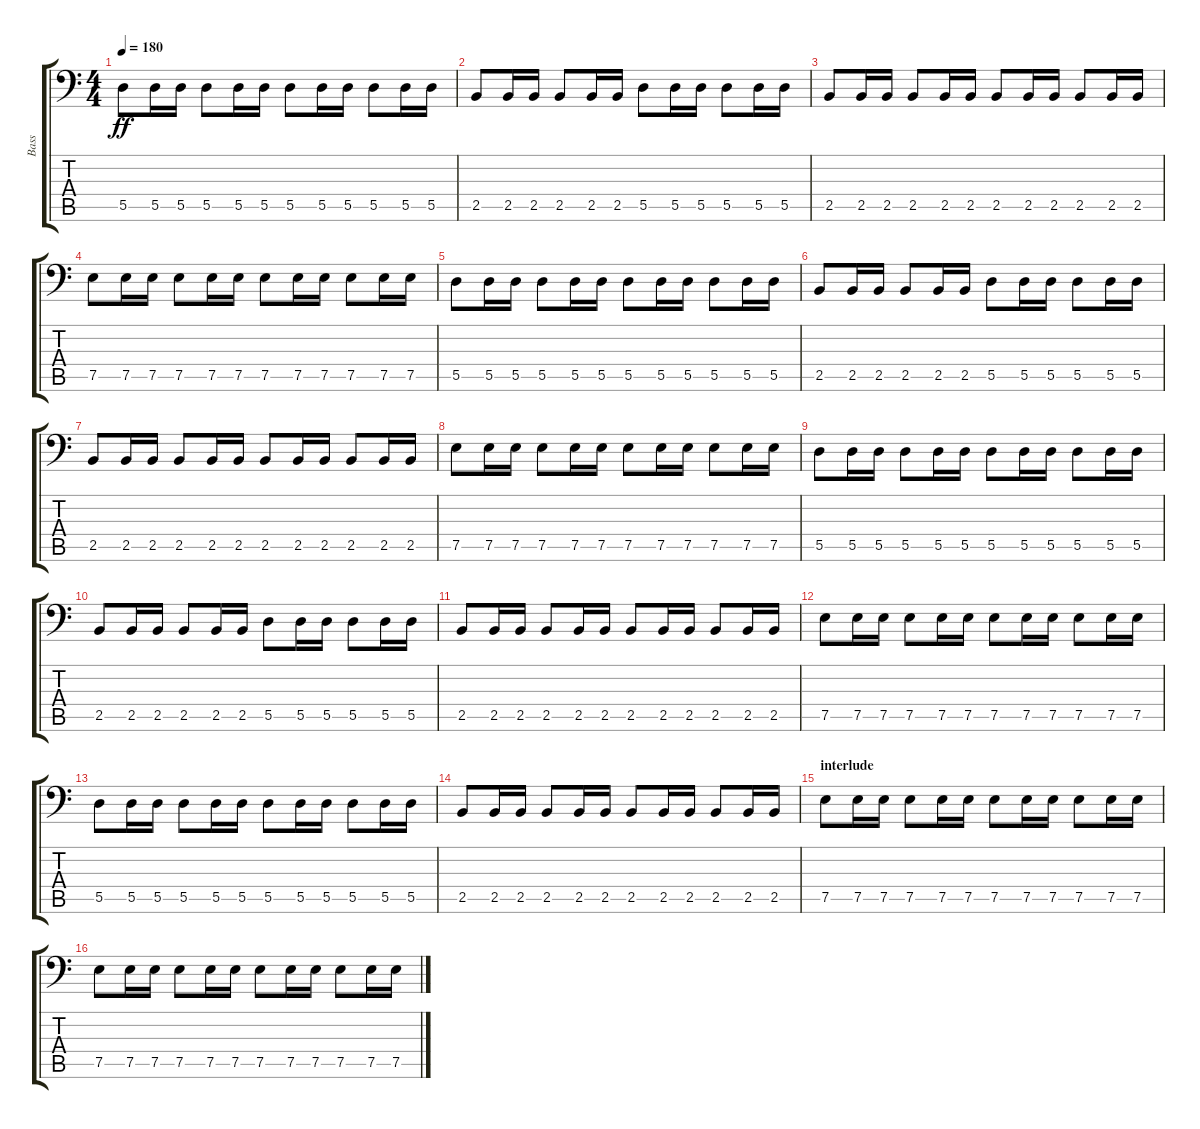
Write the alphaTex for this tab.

\track ("Bass" "Bass") {instrument electricbassfinger}
\staff {score tabs}
\tuning (E3 B2 G2 D2 A1 E1) {hide}
\ts (4 4)
\tempo 180
\clef f4
\ks c
5.5.8{dy ff} 5.5.16 5.5.16 5.5.8 5.5.16 5.5.16 5.5.8 5.5.16 5.5.16 5.5.8 5.5.16 5.5.16 |
2.5.8 2.5.16 2.5.16 2.5.8 2.5.16 2.5.16 5.5.8 5.5.16 5.5.16 5.5.8 5.5.16 5.5.16 |
2.5.8 2.5.16 2.5.16 2.5.8 2.5.16 2.5.16 2.5.8 2.5.16 2.5.16 2.5.8 2.5.16 2.5.16 |
7.5.8 7.5.16 7.5.16 7.5.8 7.5.16 7.5.16 7.5.8 7.5.16 7.5.16 7.5.8 7.5.16 7.5.16 |
5.5.8 5.5.16 5.5.16 5.5.8 5.5.16 5.5.16 5.5.8 5.5.16 5.5.16 5.5.8 5.5.16 5.5.16 |
2.5.8 2.5.16 2.5.16 2.5.8 2.5.16 2.5.16 5.5.8 5.5.16 5.5.16 5.5.8 5.5.16 5.5.16 |
2.5.8 2.5.16 2.5.16 2.5.8 2.5.16 2.5.16 2.5.8 2.5.16 2.5.16 2.5.8 2.5.16 2.5.16 |
7.5.8 7.5.16 7.5.16 7.5.8 7.5.16 7.5.16 7.5.8 7.5.16 7.5.16 7.5.8 7.5.16 7.5.16 |
5.5.8 5.5.16 5.5.16 5.5.8 5.5.16 5.5.16 5.5.8 5.5.16 5.5.16 5.5.8 5.5.16 5.5.16 |
2.5.8 2.5.16 2.5.16 2.5.8 2.5.16 2.5.16 5.5.8 5.5.16 5.5.16 5.5.8 5.5.16 5.5.16 |
2.5.8 2.5.16 2.5.16 2.5.8 2.5.16 2.5.16 2.5.8 2.5.16 2.5.16 2.5.8 2.5.16 2.5.16 |
7.5.8 7.5.16 7.5.16 7.5.8 7.5.16 7.5.16 7.5.8 7.5.16 7.5.16 7.5.8 7.5.16 7.5.16 |
5.5.8 5.5.16 5.5.16 5.5.8 5.5.16 5.5.16 5.5.8 5.5.16 5.5.16 5.5.8 5.5.16 5.5.16 |
2.5.8 2.5.16 2.5.16 2.5.8 2.5.16 2.5.16 2.5.8 2.5.16 2.5.16 2.5.8 2.5.16 2.5.16 |
\section ("" "interlude")
7.5.8 7.5.16 7.5.16 7.5.8 7.5.16 7.5.16 7.5.8 7.5.16 7.5.16 7.5.8 7.5.16 7.5.16 |
7.5.8 7.5.16 7.5.16 7.5.8 7.5.16 7.5.16 7.5.8 7.5.16 7.5.16 7.5.8 7.5.16 7.5.16
